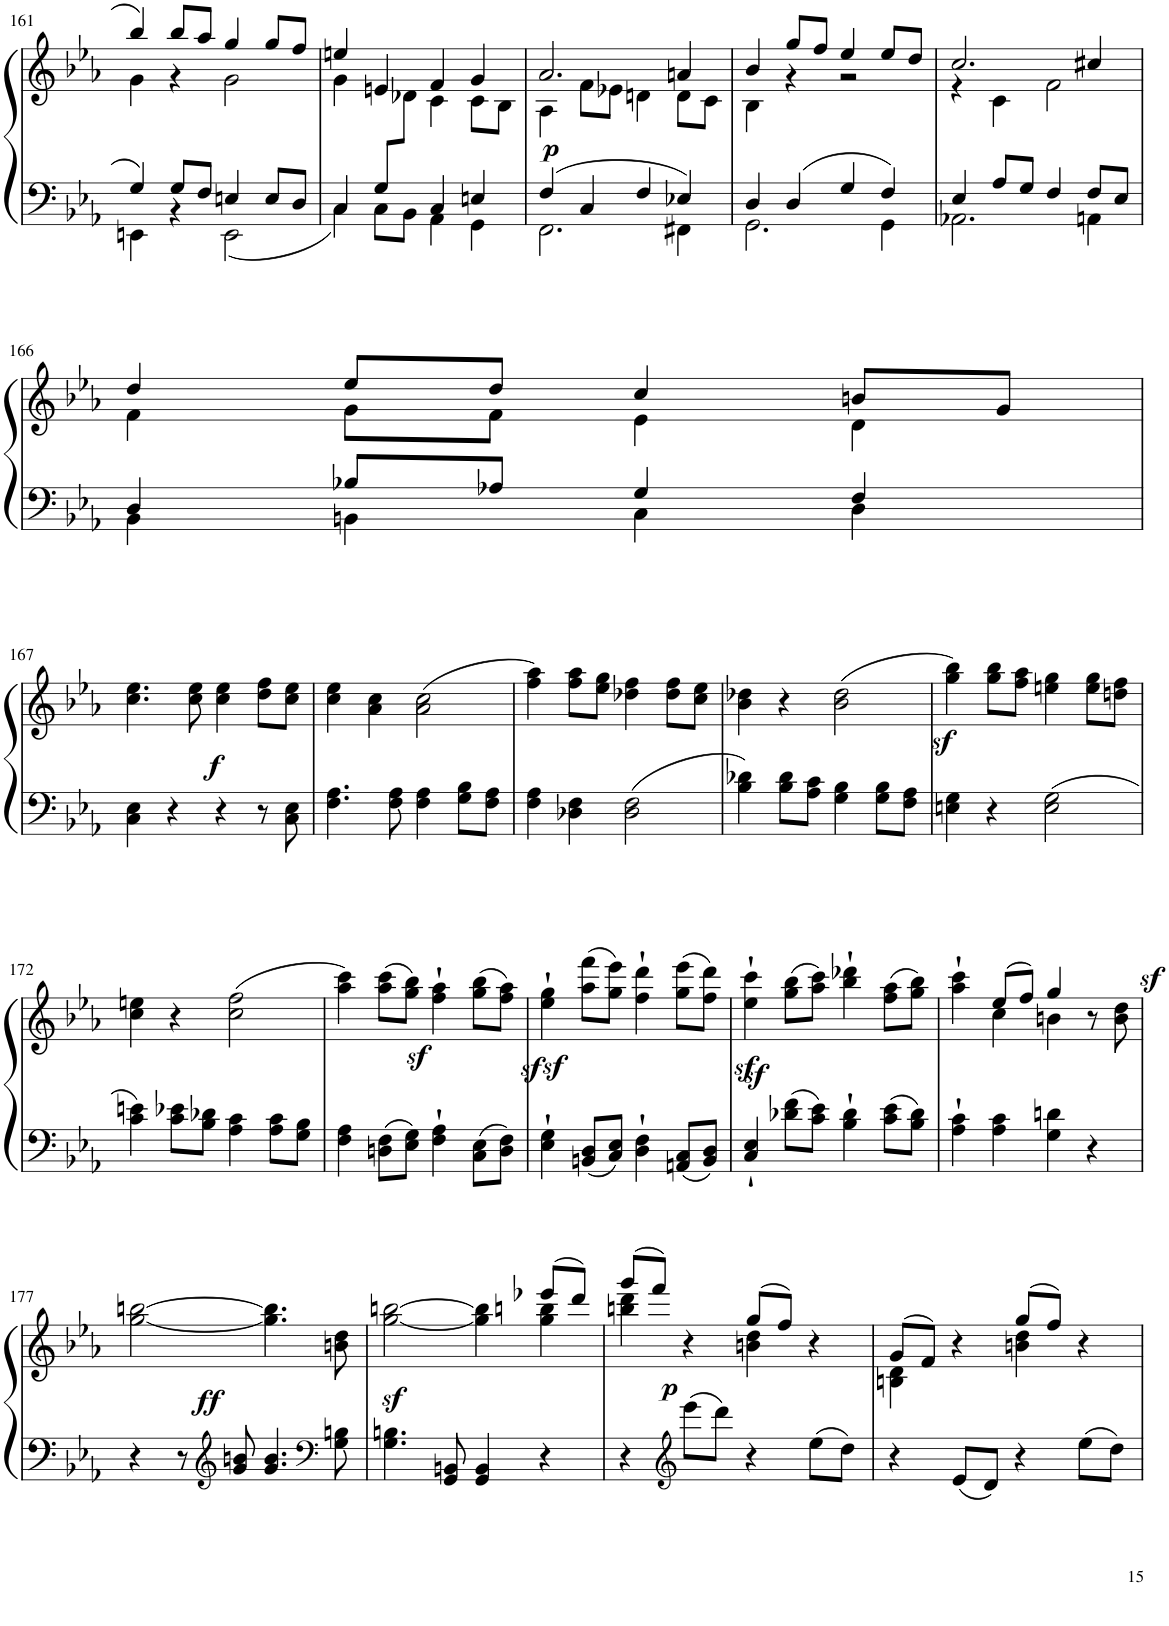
**kern	**kern	**dynam
*part1	*part1	*part1
*staff2	*staff1	*staff1/2
*I"Piano	*	*
*I'Pno	*	*
!!LO:PB:g=z
*clefF4	*clefG2	*
*k[b-e-a-]	*k[b-e-a-]	*
*M4/4	*M4/4	*
*met(c|)	*met(c|)	*
=161	=161	=161
*^	*^	*
4G/	4EEn\	4bb-/	4g\	.
8G/L	4r	8bb-/L	4r	.
8F/J	.	8aa-/J	.	.
4En/	2EE\	4gg/	2g\	.
8E/L	.	8gg/L	.	.
8D/J	.	8ff/J	.	.
=162	=162	=162	=162	=162
*	*	*	*^	*
4C/	4C\	4een/	4g\	4.ryy	.
8G/L	8C\L	4en/	4ryy	.	.
8ryy	8BB-\J	.	.	8d-X\J	.
4C/	4AA-\	4f/	4c\	2ryy	.
4En/	4GG\	4g/	8c\L	.	.
.	.	.	8B-\J	.	.
*	*	*	*v	*v	*
=163	=163	=163	=163	=163
!	!	!	!	!LO:DY:b
4F/	2.FF\	2.a-/	4A-\	p
4C/	.	.	8f\L	.
.	.	.	8e-X\J	.
4F/	.	.	4dn\	.
4E-X/	4FF#X\	4an/	8d\L	.
.	.	.	8c\J	.
=164	=164	=164	=164	=164
4D/	2.GG\	4b-/	4B-\	.
4D/	.	8gg/L	4r	.
.	.	8ff/J	.	.
4G/	.	4ee-/	2r	.
4F/	4GG\	8ee-/L	.	.
.	.	8dd/J	.	.
=165	=165	=165	=165	=165
4E-/	2.AA-X\	2.cc/	4r	.
8A-/L	.	.	4c\	.
8G/J	.	.	.	.
4F/	.	.	2f\	.
8F/L	4AAn\	4cc#X/	.	.
8E-/J	.	.	.	.
!!LO:LB:g=z	!!
=166	=166	=166	=166	=166
4D/	4BB-\	4dd/	4f\	.
8B-X/L	4BBn\	8ee-/L	8g\L	.
8A-X/J	.	8dd/J	8f\J	.
4G/	4C\	4cc/	4e-\	.
4F/	4D\	8bn/L	4d\	.
.	.	8g/J	.	.
*v	*v	*	*	*
*	*v	*v	*
!!LO:LB:g=z
=167	=167	=167
!	!	!LO:DY:b
4C\ 4E-\	4.cc\ 4.ee-\	f
4r	.	.
.	8cc\ 8ee-\	.
4r	4cc\ 4ee-\	.
8r	8dd\ 8ff\L	.
8C\ 8E-\	8cc\ 8ee-\J	.
=168	=168	=168
4.F\ 4.A-\	4cc\ 4ee-\	.
.	4a-\ 4cc\	.
8F\ 8A-\	.	.
4F\ 4A-\	(2a-\ 2cc\	.
8G\ 8B-\L	.	.
8F\ 8A-\J	.	.
=169	=169	=169
4F\ 4A-\	4ff\ 4aa-\)	.
4D-X\ 4F\	8ff\ 8aa-\L	.
.	8ee-\ 8gg\J	.
2D-\ 2F\	4dd-X\ 4ff\	.
.	8dd-\ 8ff\L	.
.	8cc\ 8ee-\J	.
=170	=170	=170
4B-\ 4d-X\	4b-\ 4dd-X\	.
8B-\ 8d-\L	4r	.
8A-\ 8c\J	.	.
4G\ 4B-\	(2b-\z< 2dd-\z<	.
8G\ 8B-\L	.	.
8F\ 8A-\J	.	.
=171	=171	=171
4En\ 4G\	4gg\ 4bb-\)	.
4r	8gg\ 8bb-\L	.
.	8ff\ 8aa-\J	.
2E\z< 2G\z<	4een\ 4gg\	.
.	8ee\ 8gg\L	.
.	8ddn\ 8ff\J	.
!!LO:LB:g=z
=172	=172	=172
4c\ 4en\	4cc\ 4een\	.
8c\ 8e-X\L	4r	.
8B-\ 8d-X\J	.	.
4A-\ 4c\	(2cc\z< 2ff\z<	.
8A-\ 8c\L	.	.
8G\ 8B-\J	.	.
=173	=173	=173
4F\ 4A-\	4aa-\ 4ccc\)	.
8Dn\ 8F\L	(8aa-\ 8ccc\L	.
8E-\ 8G\J	8gg\ 8bb-\J)	.
4F\'` 4A-\'`	4ff\z<'` 4aa-\z<'`	.
8C\ 8E-\L	(8gg\ 8bb-\L	.
8D\ 8F\J	8ff\ 8aa-\J)	.
=174	=174	=174
4E-\'` 4G\'`	4ee-\z<'` 4gg\z<'`	.
8BBn/ 8D/L	(8aa-\ 8fff\L	.
8C/ 8E-/J	8gg\ 8eee-\J)	.
4D\'` 4F\'`	4ff\z<'` 4ddd\z<'`	.
8AAn/ 8C/L	(8gg\ 8eee-\L	.
8BB/ 8D/J	8ff\ 8ddd\J)	.
=175	=175	=175
4C/'` 4E-/'`	4ee-\z<'` 4ccc\z<'`	.
8d-X\ 8f\L	(8gg\ 8bb-\L	.
8c\ 8e-\J	8aa-\ 8ccc\J)	.
4B-\'` 4d-\'`	4bb-\'` 4ddd-X\'`	.
8c\ 8e-\L	(8ff\ 8aa-\L	.
8B-\ 8d-\J	8gg\ 8bb-\J)	.
=176	=176	=176
*	*^	*
4A-\'` 4c\'`	4aa-\'` 4ccc\'`	4ryy	.
4A-\ 4c\	(8ee-/L	4cc\	.
.	8ff/J)	.	.
4G\ 4dn\	4gg/	4bn\	.
4r	8r	4ryy	.
.	8b\ 8dd\	.	.
*	*v	*v	*
!!LO:LB:g=z
=177	=177	=177
!	!	!LO:DY:b
4r	[2gg\ [2bbn\	ff
8r	.	.
*clefG2	*	*
8g/ 8bn/	.	.
4.g/ 4.b/	4.gg\] 4.bb\]	.
*clefF4	*	*
8G\ 8Bn\	8bn\ 8dd\	.
=178	=178	=178
*	*^	*
!	!	!	!LO:DY:b
4.G\ 4.Bn\	[2gg\ [2bbn\	2.ryy	sf
8GG/ 8BBn/	.	.	.
4GG/ 4BB/	4gg\] 4bb\]	.	.
!	!	!	!LO:DY:b
4r	(8eee-X/L	4gg\ 4bbn\	p
.	8ddd/J)	.	.
=179	=179	=179	=179
4r	(8ggg/L	4bbn\ 4ddd\	.
.	8fff/J)	.	.
*clefG2	*	*	*
8eee-\L	4r	4ryy	.
8ddd\J	.	.	.
4r	(8gg/L	4bn\ 4dd\	.
.	8ff/J)	.	.
8ee-\L	4r	4ryy	.
8dd\J	.	.	.
=180	=180	=180	=180
4r	(8g/L	4Bn\ 4d\	.
.	8f/J)	.	.
8e-/L	4r	4ryy	.
8d/J	.	.	.
4r	(8gg/L	4bn\ 4dd\	.
.	8ff/J)	.	.
8ee-\L	4r	4ryy	.
8dd\J	.	.	.
*	*v	*v	*
=	=	=
*-	*-	*-
